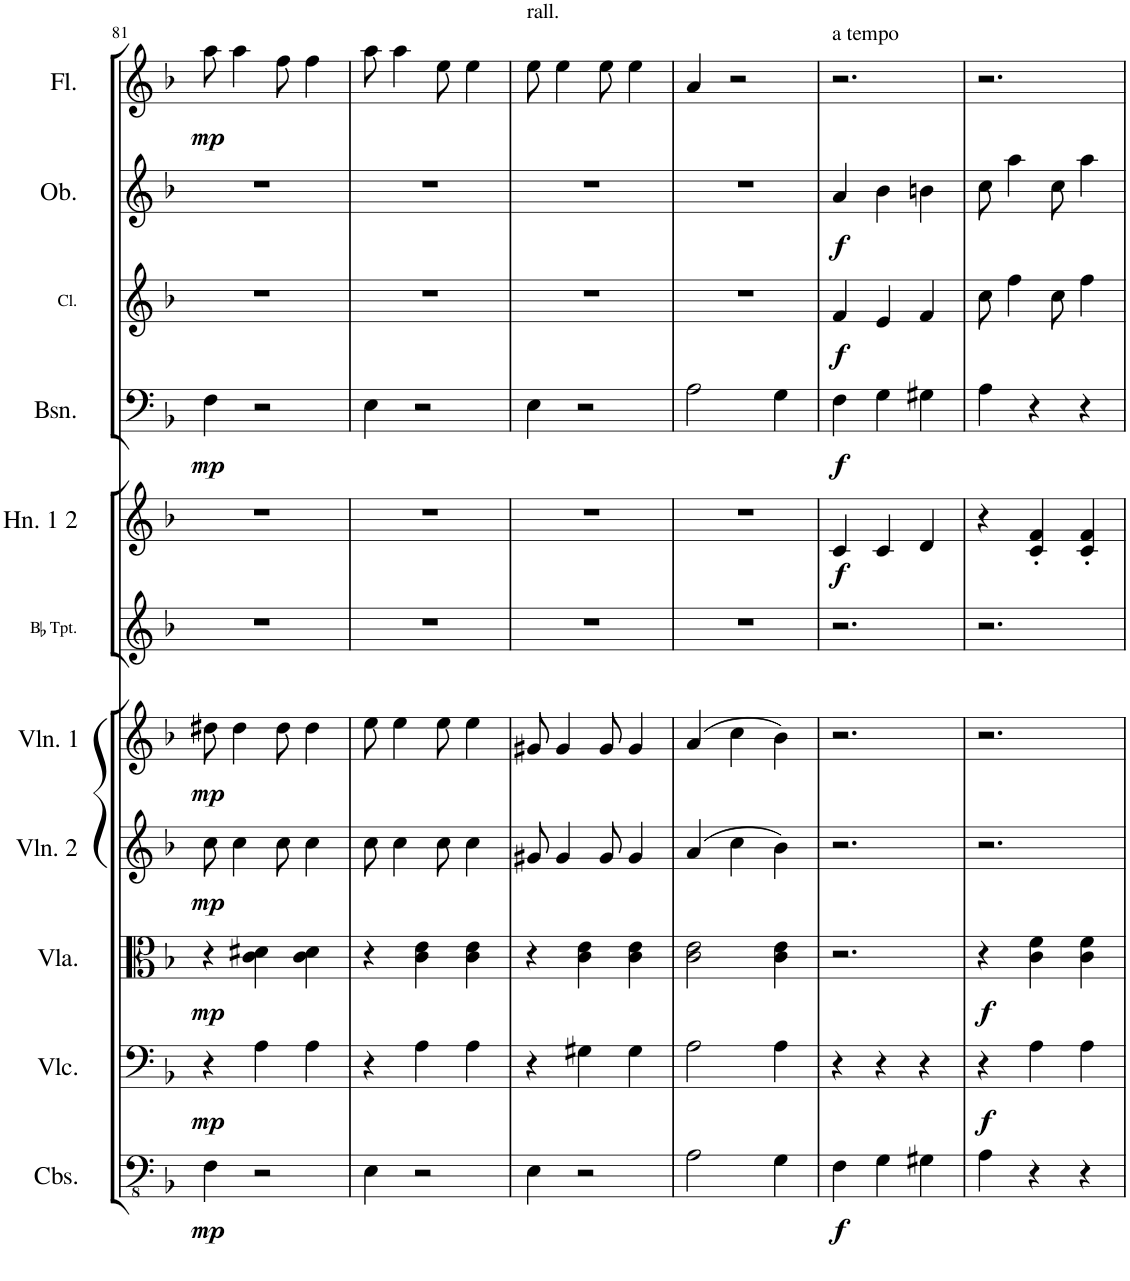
**kern	**dynam	**kern	**dynam	**kern	**dynam	**kern	**dynam	**kern	**dynam	**kern	**kern	**dynam	**kern	**dynam	**kern	**dynam	**kern	**dynam	**kern	**dynam
*part11	*part11	*part10	*part10	*part9	*part9	*part8	*part8	*part7	*part7	*part6	*part5	*part5	*part4	*part4	*part3	*part3	*part2	*part2	*part1	*part1
*staff11	*staff11	*staff10	*staff10	*staff9	*staff9	*staff8	*staff8	*staff7	*staff7	*staff6	*staff5	*staff5	*staff4	*staff4	*staff3	*staff3	*staff2	*staff2	*staff1	*staff1
*I"Basses	*	*I"Cellos	*	*I"Violas	*	*I"Violins 2	*	*I"Violins 1	*	*I"B Flat Trumpet	*I"F Horn 1 2	*	*I"Bassoon	*	*I"B Flat Clarinet	*	*I"Oboe	*	*I"Flute	*
*	*	*	*	*I'Vla.	*	*I'Vln. 2	*	*I'Vln. 1	*	*	*I'Hn. 1 2	*	*I'Bsn.	*	*I'Cl.	*	*I'Ob.	*	*I'Fl.	*
!!LO:PB:g=z
*clefFv4	*	*clefF4	*	*clefC3	*	*clefG2	*	*clefG2	*	*clefG2	*clefG2	*	*clefF4	*	*clefG2	*	*clefG2	*	*clefG2	*
*ITrd7c12	*	*	*	*	*	*	*	*	*	*ITrd1c2	*ITrd4c7	*	*	*	*ITrd1c2	*	*	*	*	*
*k[b-]	*	*k[b-]	*	*k[b-]	*	*k[b-]	*	*k[b-]	*	*k[b-]	*k[b-]	*	*k[b-]	*	*k[b-]	*	*k[b-]	*	*k[b-]	*
*M3/4	*	*M3/4	*	*M3/4	*	*M3/4	*	*M3/4	*	*M3/4	*M3/4	*	*M3/4	*	*M3/4	*	*M3/4	*	*M3/4	*
=81	=81	=81	=81	=81	=81	=81	=81	=81	=81	=81	=81	=81	=81	=81	=81	=81	=81	=81	=81	=81
!	!LO:DY:b	!	!LO:DY:b	!	!LO:DY:b	!	!LO:DY:b	!	!LO:DY:b	!	!	!	!	!LO:DY:b	!	!	!	!	!	!LO:DY:b
4FF\	mp	4r	mp	4r	mp	8cc\	mp	8dd#X\	mp	2.r	2.r	.	4F\	mp	2.r	.	2.r	.	8aa\	mp
.	.	.	.	.	.	4cc\	.	4dd#\	.	.	.	.	.	.	.	.	.	.	4aa\	.
2r	.	4A\	.	4c\ 4d#X\	.	.	.	.	.	.	.	.	2r	.	.	.	.	.	.	.
.	.	.	.	.	.	8cc\	.	8dd#\	.	.	.	.	.	.	.	.	.	.	8ff\	.
.	.	4A\	.	4c\ 4d#\	.	4cc\	.	4dd#\	.	.	.	.	.	.	.	.	.	.	4ff\	.
=82	=82	=82	=82	=82	=82	=82	=82	=82	=82	=82	=82	=82	=82	=82	=82	=82	=82	=82	=82	=82
4EE\	.	4r	.	4r	.	8cc\	.	8ee\	.	2.r	2.r	.	4E\	.	2.r	.	2.r	.	8aa\	.
.	.	.	.	.	.	4cc\	.	4ee\	.	.	.	.	.	.	.	.	.	.	4aa\	.
2r	.	4A\	.	4c\ 4e\	.	.	.	.	.	.	.	.	2r	.	.	.	.	.	.	.
.	.	.	.	.	.	8cc\	.	8ee\	.	.	.	.	.	.	.	.	.	.	8ee\	.
.	.	4A\	.	4c\ 4e\	.	4cc\	.	4ee\	.	.	.	.	.	.	.	.	.	.	4ee\	.
=83	=83	=83	=83	=83	=83	=83	=83	=83	=83	=83	=83	=83	=83	=83	=83	=83	=83	=83	=83	=83
!	!	!	!	!	!	!	!	!	!	!	!	!	!	!	!	!	!	!	!LO:TX:a:t=rall.	!
4EE\	.	4r	.	4r	.	8g#X/	.	8g#X/	.	2.r	2.r	.	4E\	.	2.r	.	2.r	.	8ee\	.
.	.	.	.	.	.	4g#/	.	4g#/	.	.	.	.	.	.	.	.	.	.	4ee\	.
2r	.	4G#X\	.	4c\ 4e\	.	.	.	.	.	.	.	.	2r	.	.	.	.	.	.	.
.	.	.	.	.	.	8g#/	.	8g#/	.	.	.	.	.	.	.	.	.	.	8ee\	.
.	.	4G#\	.	4c\ 4e\	.	4g#/	.	4g#/	.	.	.	.	.	.	.	.	.	.	4ee\	.
=84	=84	=84	=84	=84	=84	=84	=84	=84	=84	=84	=84	=84	=84	=84	=84	=84	=84	=84	=84	=84
2AA\	.	2A\	.	2c\ 2e\	.	(4a/	.	(4a/	.	2.r	2.r	.	2A\	.	2.r	.	2.r	.	4a/	.
.	.	.	.	.	.	4cc\	.	4cc\	.	.	.	.	.	.	.	.	.	.	2r	.
4GG\	.	4A\	.	4c\ 4e\	.	4b-\)	.	4b-\)	.	.	.	.	4G\	.	.	.	.	.	.	.
=85	=85	=85	=85	=85	=85	=85	=85	=85	=85	=85	=85	=85	=85	=85	=85	=85	=85	=85	=85	=85
!	!	!	!	!	!	!	!	!	!	!	!	!	!	!	!	!	!	!	!LO:TX:a:t=a tempo	!
!	!LO:DY:b	!	!	!	!	!	!	!	!	!	!	!LO:DY:b	!	!LO:DY:b	!	!LO:DY:b	!	!LO:DY:b	!	!
4FF\	f	4r	.	2.r	.	2.r	.	2.r	.	2.r	4c/	f	4F\	f	4f/	f	4a/	f	2.r	.
4GG\	.	4r	.	.	.	.	.	.	.	.	4c/	.	4G\	.	4e/	.	4b-\	.	.	.
4GG#X\	.	4r	.	.	.	.	.	.	.	.	4d/	.	4G#X\	.	4f/	.	4bn\	.	.	.
=86	=86	=86	=86	=86	=86	=86	=86	=86	=86	=86	=86	=86	=86	=86	=86	=86	=86	=86	=86	=86
!	!	!	!LO:DY:b	!	!LO:DY:b	!	!	!	!	!	!	!	!	!	!	!	!	!	!	!
4AA\	.	4r	f	4r	f	2.r	.	2.r	.	2.r	4r	.	4A\	.	8cc\	.	8cc\	.	2.r	.
.	.	.	.	.	.	.	.	.	.	.	.	.	.	.	4ff\	.	4aa\	.	.	.
4r	.	4A\	.	4c\ 4f\	.	.	.	.	.	.	4c/' 4f/'	.	4r	.	.	.	.	.	.	.
.	.	.	.	.	.	.	.	.	.	.	.	.	.	.	8cc\	.	8cc\	.	.	.
4r	.	4A\	.	4c\ 4f\	.	.	.	.	.	.	4c/' 4f/'	.	4r	.	4ff\	.	4aa\	.	.	.
=	=	=	=	=	=	=	=	=	=	=	=	=	=	=	=	=	=	=	=	=
*-	*-	*-	*-	*-	*-	*-	*-	*-	*-	*-	*-	*-	*-	*-	*-	*-	*-	*-	*-	*-
